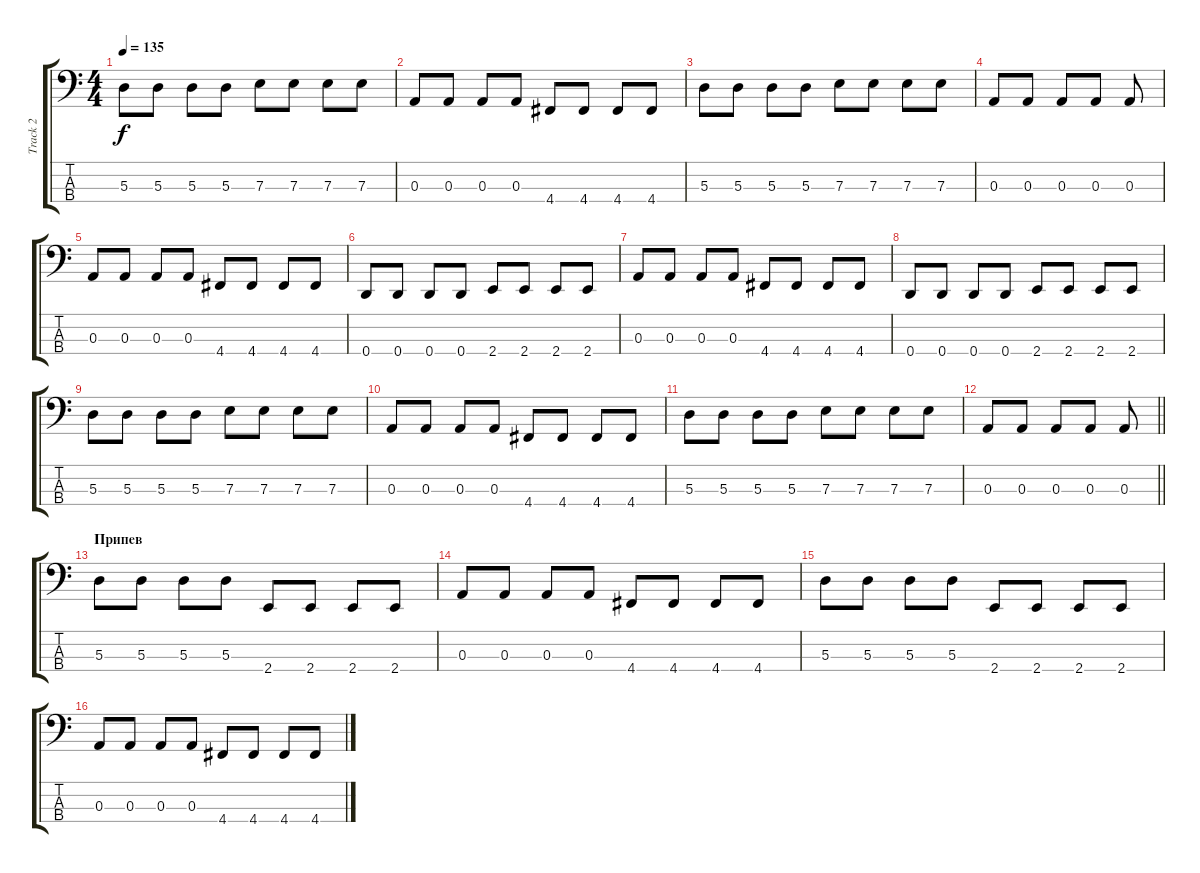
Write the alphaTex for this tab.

\track ("Track 2" "Track 2") {instrument electricbassfinger}
\staff {score tabs}
\tuning (G2 D2 A1 D1) {hide}
\ts (4 4)
\tempo 135
\clef f4
\ks c
5.3.8{dy f} 5.3.8 5.3.8 5.3.8 7.3.8 7.3.8 7.3.8 7.3.8 |
0.3.8 0.3.8 0.3.8 0.3.8 4.4.8 4.4.8 4.4.8 4.4.8 |
5.3.8 5.3.8 5.3.8 5.3.8 7.3.8 7.3.8 7.3.8 7.3.8 |
0.3.8 0.3.8 0.3.8 0.3.8 0.3.8 |
0.3.8 0.3.8 0.3.8 0.3.8 4.4.8 4.4.8 4.4.8 4.4.8 |
0.4.8 0.4.8 0.4.8 0.4.8 2.4.8 2.4.8 2.4.8 2.4.8 |
0.3.8 0.3.8 0.3.8 0.3.8 4.4.8 4.4.8 4.4.8 4.4.8 |
0.4.8 0.4.8 0.4.8 0.4.8 2.4.8 2.4.8 2.4.8 2.4.8 |
5.3.8 5.3.8 5.3.8 5.3.8 7.3.8 7.3.8 7.3.8 7.3.8 |
0.3.8 0.3.8 0.3.8 0.3.8 4.4.8 4.4.8 4.4.8 4.4.8 |
5.3.8 5.3.8 5.3.8 5.3.8 7.3.8 7.3.8 7.3.8 7.3.8 |
\barLineRight lightlight
0.3.8 0.3.8 0.3.8 0.3.8 0.3.8 |
\section ("" "Припев")
5.3.8 5.3.8 5.3.8 5.3.8 2.4.8 2.4.8 2.4.8 2.4.8 |
0.3.8 0.3.8 0.3.8 0.3.8 4.4.8 4.4.8 4.4.8 4.4.8 |
5.3.8 5.3.8 5.3.8 5.3.8 2.4.8 2.4.8 2.4.8 2.4.8 |
0.3.8 0.3.8 0.3.8 0.3.8 4.4.8 4.4.8 4.4.8 4.4.8
